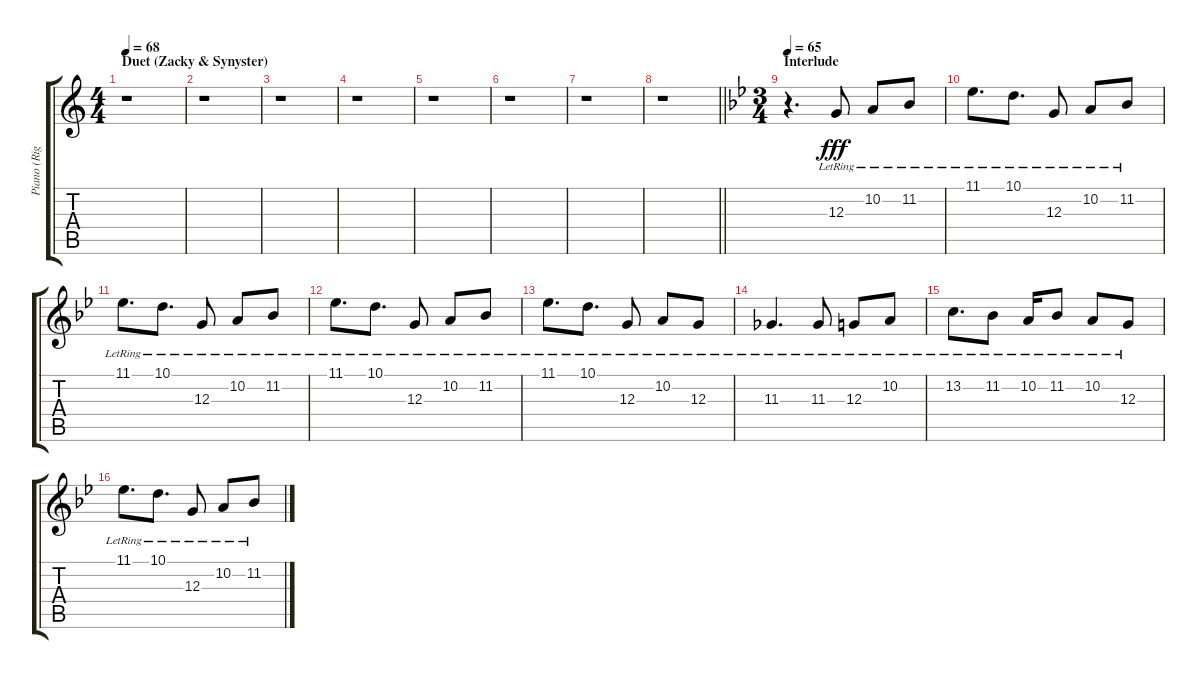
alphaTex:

\track ("Piano (Right Hand)" "Piano (Rig") {instrument acousticgrandpiano}
\staff {score tabs}
\tuning (E4 B3 G3 D3 A2 D2) {hide}
\ts (4 4)
\section ("" "Duet (Zacky & Synyster)")
\tempo 68
\clef g2
\ks c
r.1{dy f} |
r.1 |
r.1 |
r.1 |
r.1 |
r.1 |
r.1 |
\barLineRight lightlight
r.1 |
\ts (3 4)
\section ("" "Interlude")
\tempo 65
\ks bb
r.4{d} 12.3{lr}.8{dy fff} 10.2{lr}.8 11.2{lr}.8 |
11.1{lr}.8{d} 10.1{lr}.8{d} 12.3{lr}.8 10.2{lr}.8 11.2{lr}.8 |
11.1{lr}.8{d} 10.1{lr}.8{d} 12.3{lr}.8 10.2{lr}.8 11.2{lr}.8 |
11.1{lr}.8{d} 10.1{lr}.8{d} 12.3{lr}.8 10.2{lr}.8 11.2{lr}.8 |
11.1{lr}.8{d} 10.1{lr}.8{d} 12.3{lr}.8 10.2{lr}.8 12.3{lr}.8 |
11.3{lr}.4{d} 11.3{lr}.8 12.3{lr}.8 10.2{lr}.8 |
13.2{lr}.8{d} 11.2{lr}.8 10.2{lr}.16 11.2{lr}.8 10.2{lr}.8 12.3{lr}.8 |
11.1{lr}.8{d} 10.1{lr}.8{d} 12.3{lr}.8 10.2{lr}.8 11.2{lr}.8
